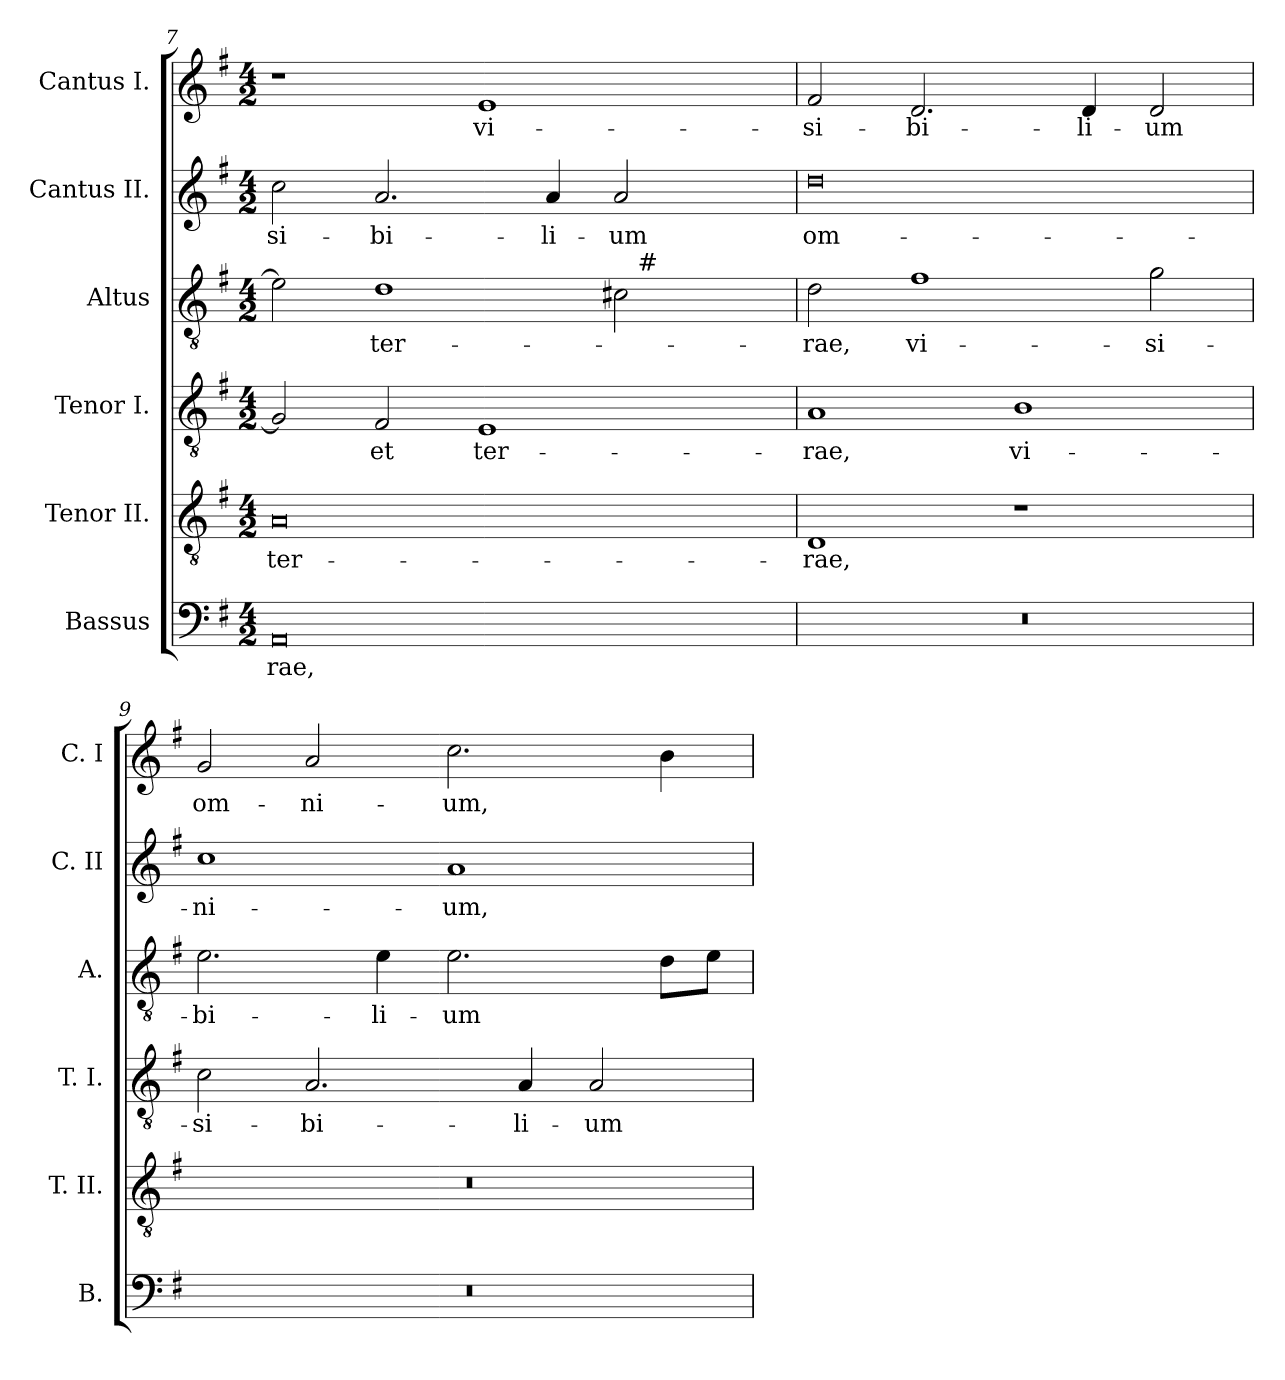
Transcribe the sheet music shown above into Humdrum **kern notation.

**kern	**text	**kern	**text	**kern	**text	**kern	**text	**kern	**text	**kern	**text
*part6	*part6	*part5	*part5	*part4	*part4	*part3	*part3	*part2	*part2	*part1	*part1
*staff6	*staff6	*staff5	*staff5	*staff4	*staff4	*staff3	*staff3	*staff2	*staff2	*staff1	*staff1
*I"Bassus	*	*I"Tenor II.	*	*I"Tenor I.	*	*I"Altus	*	*I"Cantus II.	*	*I"Cantus I.	*
*I'B.	*	*I'T. II.	*	*I'T. I.	*	*I'A.	*	*I'C. II	*	*I'C. I	*
*clefF4	*	*clefGv2	*	*clefGv2	*	*clefGv2	*	*clefG2	*	*clefG2	*
*	*	*ITrd7c12	*	*ITrd7c12	*	*ITrd7c12	*	*	*	*	*
*k[f#]	*	*k[f#]	*	*k[f#]	*	*k[f#]	*	*k[f#]	*	*k[f#]	*
*G:	*	*G:	*	*G:	*	*G:	*	*G:	*	*G:	*
*M4/2	*	*M4/2	*	*M4/2	*	*M4/2	*	*M4/2	*	*M4/2	*
=7	=7	=7	=7	=7	=7	=7	=7	=7	=7	=7	=7
!	!LO:LY:b:color=#000000	!	!	!	!	!	!	!	!	!	!
!	!	!	!LO:LY:b:color=#000000	!	!	!	!	!	!	!	!
!	!	!	!	!	!	!	!	!	!LO:LY:b:color=#000000	!	!
*	*	*	*	*	*	*^	*	*	*	*	*
0AAi	-rae,	0AAi	ter-	2GGi/]	.	2Ei\]	1ryy	.	2cci\	-si-	1r	.
!	!	!	!	!	!LO:LY:b:color=#000000	!	!	!	!	!	!	!
!	!	!	!	!	!	!	!	!LO:LY:b:color=#000000	!	!	!	!
!	!	!	!	!	!	!	!	!	!	!LO:LY:b:color=#000000	!	!
.	.	.	.	2FF#i/	et	1Di	.	ter-	2.ai/	-bi-	.	.
!	!	!	!	!	!LO:LY:b:color=#000000	!	!	!	!	!	!	!
!	!	!	!	!	!	!	!	!	!	!	!	!LO:LY:b:color=#000000
.	.	.	.	1EEi	ter-	.	2ryy	.	.	.	1ei	vi-
!	!	!	!	!	!	!	!	!	!	!LO:LY:b:color=#000000	!	!
.	.	.	.	.	.	.	.	.	4ai/	-li-	.	.
!	!	!	!	!	!	!	!	!	!	!LO:LY:b:color=#000000	!	!
.	.	.	.	.	.	2C#i\	32ryy	.	2ai/	-um	.	.
.	.	.	.	.	.	.	256ryy	.	.	.	.	.
!	!	!	!	!	!	!	!LO:TX:a:t=#	!	!	!	!	!
.	.	.	.	.	.	.	4ryy	.	.	.	.	.
.	.	.	.	.	.	.	8ryy	.	.	.	.	.
.	.	.	.	.	.	.	16ryy	.	.	.	.	.
.	.	.	.	.	.	.	64..ryy	.	.	.	.	.
=8	=8	=8	=8	=8	=8	=8	=8	=8	=8	=8	=8	=8
!LO:N:vis=1	!	!	!	!	!	!	!	!	!	!	!	!
*	*	*	*	*	*	*v	*v	*	*	*	*	*
*	*	*	*	*	*	*^	*	*	*	*	*
!	!	!	!LO:LY:b:color=#000000	!	!	!	!	!	!	!	!	!
*	*	*	*	*	*	*v	*v	*	*	*	*	*
*	*	*	*	*	*	*^	*	*	*	*	*
!	!	!	!	!	!LO:LY:b:color=#000000	!	!	!	!	!	!	!
*	*	*	*	*	*	*v	*v	*	*	*	*	*
*	*	*	*	*	*	*^	*	*	*	*	*
!	!	!	!	!	!	!	!	!LO:LY:b:color=#000000	!	!	!	!
*	*	*	*	*	*	*v	*v	*	*	*	*	*
*	*	*	*	*	*	*^	*	*	*	*	*
!	!	!	!	!	!	!	!	!	!	!LO:LY:b:color=#000000	!	!
*	*	*	*	*	*	*v	*v	*	*	*	*	*
*	*	*	*	*	*	*^	*	*	*	*	*
!	!	!	!	!	!	!	!	!	!	!	!	!LO:LY:b:color=#000000
*	*	*	*	*	*	*v	*v	*	*	*	*	*
0r	.	1DDi	-rae,	1AAi	-rae,	2Di\	-rae,	0ddi	om-	2f#i/	-si-
!	!	!	!	!	!	!	!LO:LY:b:color=#000000	!	!	!	!
!	!	!	!	!	!	!	!	!	!	!	!LO:LY:b:color=#000000
.	.	.	.	.	.	1F#i	vi-	.	.	2.di/	-bi-
!	!	!	!	!	!LO:LY:b:color=#000000	!	!	!	!	!	!
.	.	1r	.	1BBi	vi-	.	.	.	.	.	.
!	!	!	!	!	!	!	!	!	!	!	!LO:LY:b:color=#000000
.	.	.	.	.	.	.	.	.	.	4di/	-li-
!	!	!	!	!	!	!	!LO:LY:b:color=#000000	!	!	!	!
!	!	!	!	!	!	!	!	!	!	!	!LO:LY:b:color=#000000
.	.	.	.	.	.	2Gi\	-si-	.	.	2di/	-um
=9	=9	=9	=9	=9	=9	=9	=9	=9	=9	=9	=9
!LO:N:vis=1	!	!LO:N:vis=1	!	!	!	!	!	!	!	!	!
!	!	!	!	!	!LO:LY:b:color=#000000	!	!	!	!	!	!
!	!	!	!	!	!	!	!LO:LY:b:color=#000000	!	!	!	!
!	!	!	!	!	!	!	!	!	!LO:LY:b:color=#000000	!	!
!	!	!	!	!	!	!	!	!	!	!	!LO:LY:b:color=#000000
0r	.	0r	.	2Ci\	-si-	2.Ei\	-bi-	1cci	-ni-	2gi/	om-
!	!	!	!	!	!LO:LY:b:color=#000000	!	!	!	!	!	!
!	!	!	!	!	!	!	!	!	!	!	!LO:LY:b:color=#000000
.	.	.	.	2.AAi/	-bi-	.	.	.	.	2ai/	-ni-
!	!	!	!	!	!	!	!LO:LY:b:color=#000000	!	!	!	!
.	.	.	.	.	.	4Ei\	-li-	.	.	.	.
!	!	!	!	!	!	!	!LO:LY:b:color=#000000	!	!	!	!
!	!	!	!	!	!	!	!	!	!LO:LY:b:color=#000000	!	!
!	!	!	!	!	!	!	!	!	!	!	!LO:LY:b:color=#000000
.	.	.	.	.	.	2.Ei\	-um	1ai	-um,	2.cci\	-um,
!	!	!	!	!	!LO:LY:b:color=#000000	!	!	!	!	!	!
.	.	.	.	4AAi/	-li-	.	.	.	.	.	.
!	!	!	!	!	!LO:LY:b:color=#000000	!	!	!	!	!	!
.	.	.	.	2AAi/	-um	.	.	.	.	.	.
.	.	.	.	.	.	8Di\L	.	.	.	4bi\	.
.	.	.	.	.	.	8Ei\J	.	.	.	.	.
=	=	=	=	=	=	=	=	=	=	=	=
*-	*-	*-	*-	*-	*-	*-	*-	*-	*-	*-	*-
